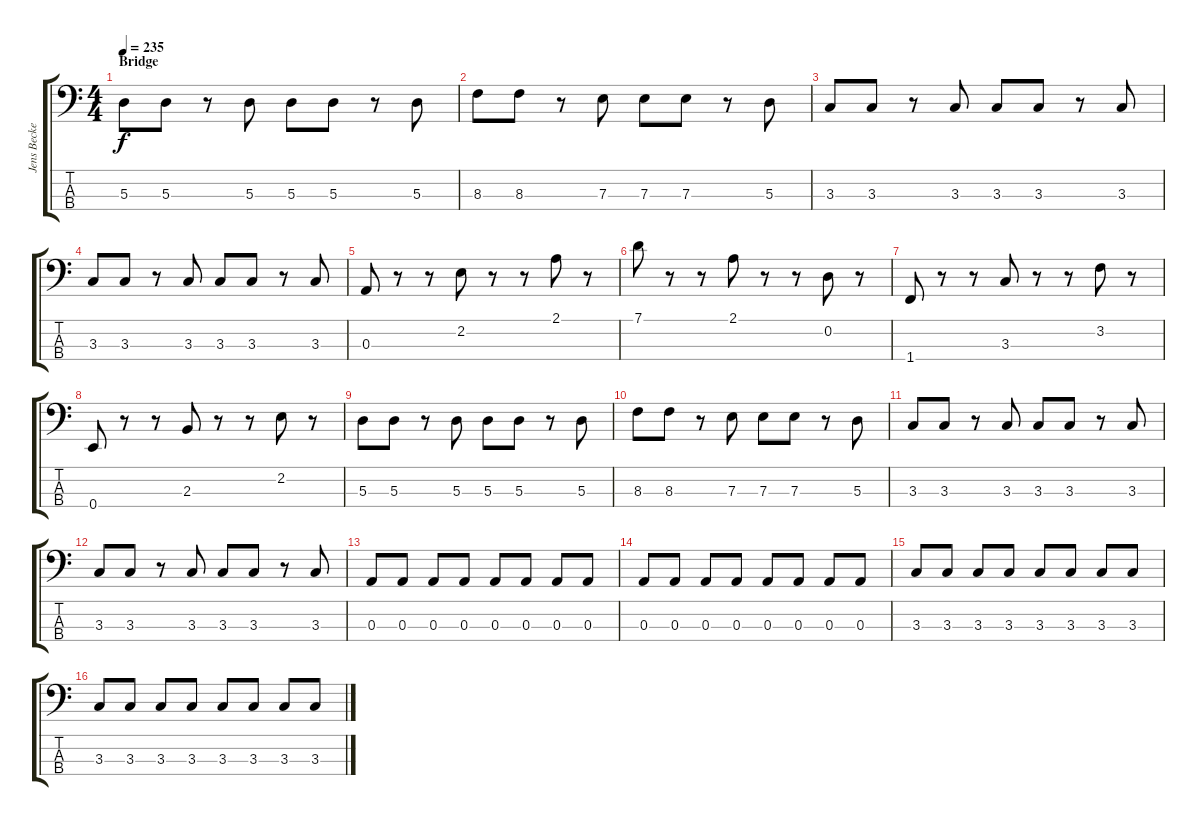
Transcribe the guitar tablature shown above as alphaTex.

\track ("Jens Becker" "Jens Becke") {instrument electricbasspick}
\staff {score tabs}
\tuning (G2 D2 A1 E1) {hide}
\ts (4 4)
\section ("" "Bridge")
\tempo 235
\clef f4
\ks c
5.3.8{dy f} 5.3.8 r.8 5.3.8 5.3.8 5.3.8 r.8 5.3.8 |
8.3.8 8.3.8 r.8 7.3.8 7.3.8 7.3.8 r.8 5.3.8 |
3.3.8 3.3.8 r.8 3.3.8 3.3.8 3.3.8 r.8 3.3.8 |
3.3.8 3.3.8 r.8 3.3.8 3.3.8 3.3.8 r.8 3.3.8 |
0.3.8 r.8 r.8 2.2.8 r.8 r.8 2.1.8 r.8 |
7.1.8 r.8 r.8 2.1.8 r.8 r.8 0.2.8 r.8 |
1.4.8 r.8 r.8 3.3.8 r.8 r.8 3.2.8 r.8 |
0.4.8 r.8 r.8 2.3.8 r.8 r.8 2.2.8 r.8 |
5.3.8 5.3.8 r.8 5.3.8 5.3.8 5.3.8 r.8 5.3.8 |
8.3.8 8.3.8 r.8 7.3.8 7.3.8 7.3.8 r.8 5.3.8 |
3.3.8 3.3.8 r.8 3.3.8 3.3.8 3.3.8 r.8 3.3.8 |
3.3.8 3.3.8 r.8 3.3.8 3.3.8 3.3.8 r.8 3.3.8 |
0.3.8 0.3.8 0.3.8 0.3.8 0.3.8 0.3.8 0.3.8 0.3.8 |
0.3.8 0.3.8 0.3.8 0.3.8 0.3.8 0.3.8 0.3.8 0.3.8 |
3.3.8 3.3.8 3.3.8 3.3.8 3.3.8 3.3.8 3.3.8 3.3.8 |
3.3.8 3.3.8 3.3.8 3.3.8 3.3.8 3.3.8 3.3.8 3.3.8
